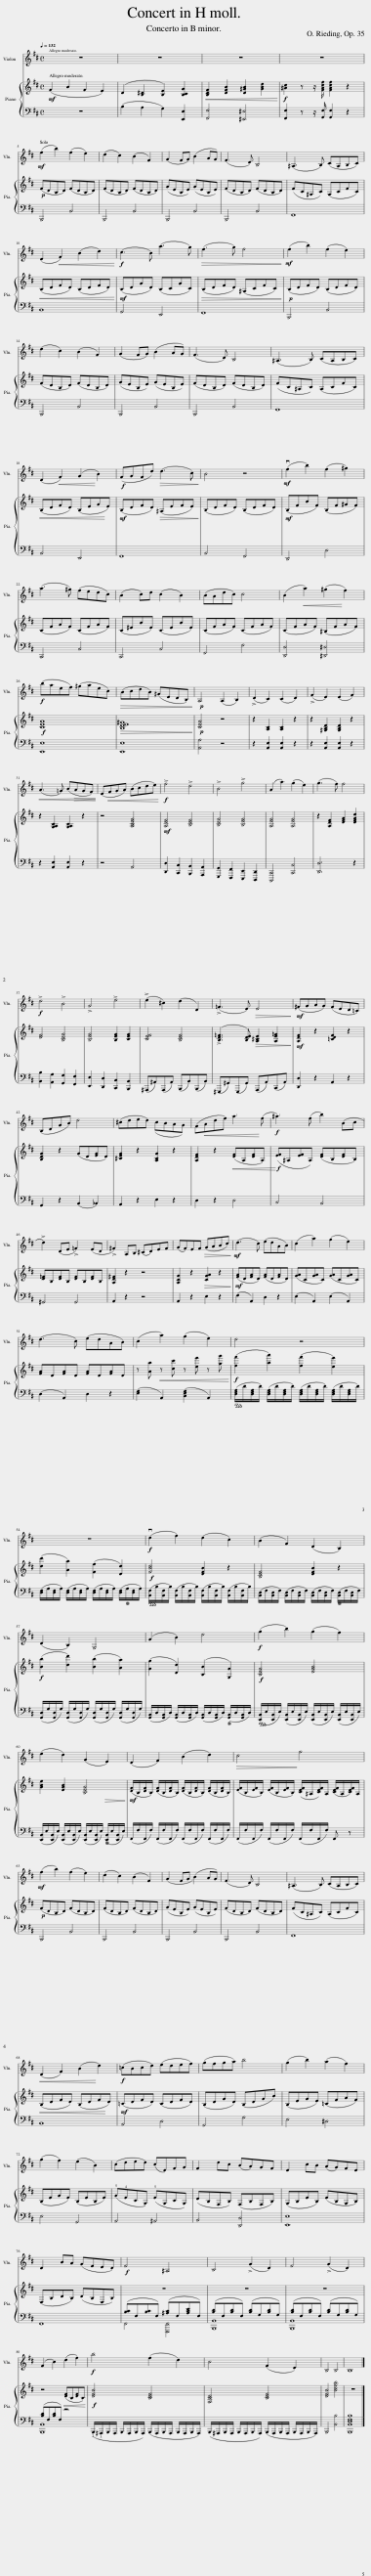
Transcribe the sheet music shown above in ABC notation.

X:1
%%score 1 { 2 | ( 3 4 ) }
L:1/8
Q:1/4=132
M:4/4
I:linebreak $
K:D
V:1 treble
V:2 treble
V:3 bass
V:4 bass
V:1
 z8 | z8 | z8 | z8 |$!mf! (f2 b2) (f2 e2) | %5
 (d2 c2) (B2 F2) | (G2 FG) (B2 AG) | (F3 D) B,4 | (^A,3 B,) (CA,B,C) |$ (D2!<(! F2) (B2 d2)!<)! | %10
!f! (c3 B) (a3 g) |!>(! (f3 g) f4!>)! |!mf! (f2 b2) (f2 e2) |$ (d2 c2) (B2 F2) | (G2 FG) (B2 AG) | %15
 (F3 D) B,4 | (^A,3 B,) (CA,B,C) |$ (D2!<(! F2) (G2!<)! B2) |!f! (FGFd)!>(! (d3 c)!>)! | B4 z4 | %20
!mf! (vf2 b2) (f2 ^g2) |$ (a3 ^g) (fedc) | (B2 c)d (c2 B2) | (BAdc) c4 | (B2!<(! a2) (^g2!<)! f2) |$ %25
!f! (baef) (^gaec) |!>(! (BcdB) (^GEDB,)!>)! |!p! A,4 (A,2 B,2) | (!>!D2 C2) (C2 D2) | (!>!F2 E2) (E2 F2) |$ %30
!<(! (A3 =G) (B!>(!AGF)!<)!!>)! | (E!<(!FGA) (Bcde)!<)! |!f! !>!f4 !>!d4 | !>!B4 !>!g4 | (A2 a2) (g2 e2) | %35
 (g3 f) f4 |$!f! !>!d4 !>!B4 | !>!G4 !>!e4 | (!>!e2 ^c2) (d2 D2) | (!>!=F3 E)!>(! E4!>)! | %40
!mf! (^FGAG) (FED=C) |$ (B,DGB) d4 | (^cded) (cBAG) | (F!<(!Adf) a3!<)! (f |!f! ^a3) (f b2) (Bc |$ %45
 !>!d2) (DE !>!=F2) (ED | !>!^F2) A,B, (^CD)EF | (GF)EF!>(! (GABc)!>)! |!mf! (d3 c) (edAB) | (c2 a2) (g2 e2) |$ %50
 (d3 c) (edAB) | (c2 a2) (g2 e2) | d4 z4 |$ z8 |!f! (vd2 f2) (d2 c2) | %55
 (B2 F2) (D2 B,2) |$ (D2 B,2) G,4 | (G2 B2) d4 |!f! (g2 b2) (g2 f2) |$ (e2 d2) (G2 E2) | %60
 (D2 F2) (B2 d2) |!>(! c4!>)! f4 |$!mf! (f2 b2) (f2 e2) | (d2 c2) (B2 F2) | (G2 FG (B2) AG) | %65
 (F3 D) B,4 | (^A,3 B,) (CA,B,C) |$!<(! (D2 F2) (B2!<)! d2) |!f! (=cBcd) (edef) | (gfga) b4 | %70
 (g2 b2) (a2 f2) |$ (g2 f2) (e2 B2) | (cded) (cE)FG | F2 dc (BA)GF | E2 cB (AG)FE |$ %75
 D2 BA (GFED) |!f! F4 ^A,4 | B,4 (!>!G2 D2) | F4 (!>!G2 D2) |$ (F2 B2) (d2 f2) | %80
!f! b4 (f2 d2) | B4 (F2 D2) | B,4 B,4 | B,8 |] %84
V:2
!mf! (F2 B2 F2 E2) | (D2 [B,^D]2 [B,E]2) [B,CG]2 |!<(! [B,DF]2 [DFB]2 [D^GB]2 [GBd]2!<)! |!f! [^Ac]2 z z/ [FAcf]/ [FAcf]2 z2 |$!p! (FDB,D) (FDB,D) | %5
 (FDB,D) (FDB,D) | (GEB,E) (GEB,E) | (FDB,D) (FDB,D) | (FC^A,C) (A,CFC) |$!<(! (B,DFD) (B,DFD)!<)! | %10
!mf! (B,DGD) (B,CGC) |!>(! (B,DFD) (^A,CFC)!>)! |!p! (B,DFD) (B,DFD) |$ (FDB,D) (FDB,D) | (GEB,E) (GEB,E) | %15
 (FDB,D) (FDB,D) | (FC^A,C) (A,CFC) |$!<(! (B,DFD) (B,EG!<)!E) | (B,DFD)!>(! (^A,EFE)!>)! | (B,DFD) (B,DFD) | %20
 (B,FBF) (B,F^GF) |$ (CFAF) (CFAF) | (C^EBE) (CEBE) | (CFAF) (CFAF) | (CFAF) (^B,FAF) |$ %25
!f! [CEA]8 |!>(! [B,DE^G]8!>)! |!p! [CEA]4 z4 | z2 [A,C]2 [A,C]2 z2 | z2 [^G,B,D]2 [G,B,D]2 z2 |$ %30
 z2 [G,A,C]2 [G,A,C]2 z2 | z4 [A,CEG]4 | [A,DF]4 [B,DF]4 | [B,DG]4 [B,EG]4 | [A,EG]4 [A,EG]4 | %35
 z2 [A,DF]2 [DFA]2 [DFAd]2 |$ [DF]4 [B,DG]4 | [B,EG]4 [B,EG]2 [CEG]2 | [CEF]4 [B,DF]4 | (!>![B,D=F]3 [B,DE])!>(! [A,^CE]2 [A,E=G]2!>)! | %40
 [A,DF]2 z2 [=CDF]2 z2 |$ [B,DG]2 z2 (GD[EG]D) | [^CEG]2 z2 [A,CG]2 z2 | [A,DF]2 z2 ([DF]A,[DF]A,) | ([EF]^A,[EF]A,) ([DF]B,[DF]B,) |$ %45
 [D=F]B,[DF]B, [DF]B,[DF]B, | [A,D^F]2 z2 z4 | [A,CG]2 z2!>(! [CGA]2 z2!>)! |!mf! ([FA]D[FA]D) ([FA]D[FA]D) | ([GA]C[GA]C) ([GA]C[GA]C) |$ %50
 [FA]D[FA]D [FA]D[FA]D | z [Aa]!<(! z [cc'] z [ee'] z [gg']!<)! |!f! ([ff']2 [aa']2) ([ff']2 [ee']2) |$ ([dd']2 [Aa]2) ([Ff]2 [Dd]2) |!f! [FBd]4 [DFB]2 z2 | %55
 [B,DF]4 [DFB]2 z2 |$!f! ([Bb]2 [dd']2) ([Bb]2 [Aa]2) | ([Gg]2 [Dd]2) ([B,B]2 [G,G]2) | [B,EG]4 [EGB]4 |$ [GBe]2 [EGB]2 [B,EG]4 | %60
 ([DF]/B,/[DF]/B,/) ([DF]/B,/[DF]/B,/) ([DF]/B,/[DF]/B,/) ([DF]/B,/[DF]/B,/) | ([EF]/B,/[EF]/B,/) ([EF]/B,/[EF]/B,/) ([CEF]/^A,/[CEF]/)A,/ ([CEF]/A,/[CEF]/)A,/ |$!p! (FDB,D) (FDB,D) | (FDB,D) (FDB,D) | (GEB,E) (GEB,E) | %65
 (FDB,D) (FDB,D) | (FC^A,C) (A,CFC) |$!<(! (B,DFD) (B,DF!<)!D) |!mf! (=CDFD) (CDFD) | (B,DGD) (B,DGB) | %70
 (B,EGE) (=CFAF) |$ (B,EGE) (B,EB,E) | (!5!G!4!ECG,) (!5!EG,CG,) | (DB,F,B,) (F,B,F,B,) | (G,B,EB,) (EB,G,B,) |$ %75
 (F,B,DB,) (DB,F,B,) | z8 | z8 | z8 |$ z4!<(! ([DF]B,[DF]B,)!<)! | %80
!f! [DFB]4 [B,DF]4 | [F,B,D]4 [B,DF]4 | [DFB]4 [Bdfb]4 | z8 |] %84
V:3
 z8 | (B,2 A,2 G,2) [E,,E,]2 | [F,,F,]4 [^E,,^E,]4 | [F,,F,]2 z z/ [G,,F,]/ [G,,F,]2 z2 |$ B,,,4 B,,4 | %5
 B,,,4 B,,4 | B,,,4 B,,4 | B,,,4 B,,4 | F,,8 |$ B,,8 | %10
 G,,4 E,,4 | F,,8 | B,,,4 B,,4 |$ B,,,4 B,,4 | B,,,4 B,,4 | %15
 B,,,4 B,,4 | F,,8 |$ B,,4 E,,4 |!mf! F,,8 | B,,4 F,,4 | %20
!mf! D,,4 D,4 |$ C,,4 C,4 | C,,4 C,4 | F,,4 F,4 | [D,,D,]4 [^D,,^D,]4 |$ %25
 [E,,E,]8 | [E,,E,]8 | [A,,A,]4 z4 | z2 [A,,E,]2 [A,,E,]2 z2 | z2 [A,,E,]2 [A,,E,]2 z2 |$ %30
 z2 [A,,E,]2 [A,,E,]2 z2 | z4 A,,4 |!mf! [D,,D,]2 [C,,C,]2 [B,,,B,,]2 [A,,,A,,]2 | [G,,,G,,]2 [F,,,F,,]2 [E,,,E,,]2 [D,,,D,,]2 | [C,,,C,,]4 [C,,C,]4 | %35
 [D,,D,]6 z2 |$ [B,,B,]2 [A,,A,]2 [G,,G,]2 [F,,F,]2 | [E,,E,]2 [D,,D,]2 [C,,C,]2 [B,,,B,,]2 | (^A,,,^A,,)(A,,,A,,) (B,,,B,,)(B,,,B,,) | (^G,,,^G,,)(G,,,G,,) (A,,,A,,)(C,,A,,) | %40
!mf! [D,,D,]2 z2 A,,2 z2 |$ G,,2 z2 (B,,2 _B,,2) | A,,2 z2 E,2 z2 | D,2 z2!<(! D,4!<)! |!f! C,4 B,,4 |$ %45
 ^G,,4 G,,4 | A,,2 z2 z4 | A,,2 z2 E,2 z2 | (F,2 A,,2) D,2 z2 | (E,2 A,,2) (E,2 A,,2) |$ %50
 (D,2 A,,2) D,2 z2 | ([E,G,]2 A,,2) ([C,E,G,]2 A,,2) |!ped! ([D,F,A,]/D/[D,F,A,]/D/) ([D,F,A,]/D/[D,F,A,]/D/) ([D,F,A,]/D/[D,F,A,]/D/) ([D,F,A,]/D/[D,F,A,]/D/) |$ ([D,F,]/A,/[D,F,]/A,/) ([D,F,]/A,/[D,F,]/A,/) ([D,F,]/A,/[D,F,]/A,/) ([D,F,]/!ped-up!A,/[D,F,]/A,/) |!ped! ([B,,F,]/B,/[B,,F,]/B,/) ([B,,F,]/B,/[B,,F,]/B,/) ([B,,F,]/B,/[B,,F,]/B,/) ([B,,F,]/B,/[B,,F,]/B,/) | %55
 ([B,,D,]/F,/[B,,D,]/F,/) ([B,,D,]/F,/[B,,D,]/F,/) ([B,,D,]/F,/[B,,D,]/F,/)!ped-up! ([B,,D,]/F,/[B,,D,]/F,/) |$ ([G,,D,]/G,/[G,,D,]/G,/) ([G,,D,]/G,/[G,,D,]/G,/) ([G,,D,]/G,/[G,,D,]/G,/) ([G,,D,]/G,/[G,,D,]/G,/) | ([G,,B,,]/D,/[G,,B,,]/D,/) ([G,,B,,]/D,/[G,,B,,]/D,/) ([G,,B,,]/D,/[G,,B,,]/D,/) ([G,,B,,]/D,/[G,,B,,]/D,/) |!f!!ped! ([E,,B,,]/E,/[E,,B,,]/E,/) ([E,,B,,]/E,/[E,,B,,]/E,/) ([E,,B,,]/E,/[E,,B,,]/E,/)!ped-up! ([E,,B,,]/E,/[E,,B,,]/E,/) |$ ([E,,B,,]/E,/[E,,B,,]/E,/) ([E,,B,,]/E,/[E,,B,,]/E,/) ([E,,B,,]/E,/[E,,B,,]/E,/)!>(! ([E,,B,,]/E,/[E,,B,,]/E,/)!>)! | %60
!mf! (F,,/F,/F,,/F,/) (F,,/F,/F,,/F,/) (F,,/F,/F,,/F,/) (F,,/F,/F,,/F,/) | (F,,/F,/F,,/F,/) (F,,/F,/F,,/F,/) (F,,/F,/F,,/F,/) F,, z |$ B,,,4 B,,4 | B,,,4 B,,4 | B,,,4 B,,4 | %65
 B,,,4 B,,4 | F,,8 |$ B,,8 | A,,4 D,4 | G,,4 G,4 | %70
 E,4 ^D,4 |$ E,4 G,,4 | A,,4 ^A,,4 | B,,4 [D,,D,]4 | [E,,E,]8 |$ %75
 F,,8 | ([B,C]F,[B,C]F,) ([^A,C]F,[A,CE]F,) | ([B,D]F,[B,D]F,) ([B,D]G,[B,D]G,) | ([B,D]F,[B,D]F,) ([B,D]G,[B,D]G,) |$ ([B,D]F,[B,D]F,) z4 | %80
 (!2!B,,,/!3!^A,,,/B,,,/A,,,/ B,,,/A,,,/B,,,/A,,,/) (B,,,/A,,,/B,,,/A,,,/ B,,,/A,,,/B,,,/A,,,/) | (B,,,/^A,,,/B,,,/A,,,/ B,,,/A,,,/B,,,/A,,,/) (B,,,/A,,,/B,,,/A,,,/ B,,,/A,,,/B,,,/A,,,/) | B,,,4 [B,,B,]4 | [B,,,B,,D,F,B,]8 |] %84
V:4
 x8 | x8 | x8 | x8 |$ x8 | %5
 x8 | x8 | x8 | x8 |$ x8 | %10
 x8 | x8 | x8 |$ x8 | x8 | %15
 x8 | x8 |$ x8 | x8 | x8 | %20
 x8 |$ x8 | x8 | x8 | x8 |$ %25
 x8 | x8 | x8 | x8 | x8 |$ %30
 x8 | x8 | x8 | x8 | x8 | %35
 x8 |$ x8 | x8 | x8 | x8 | %40
 x8 |$ x8 | x8 | x8 | x8 |$ %45
 x8 | x8 | x8 | x8 | x8 |$ %50
 x8 | x8 | x8 |$ x8 | x8 | %55
 x8 |$ x8 | x8 | x8 |$ x8 | %60
 x8 | x8 |$ x8 | x8 | x8 | %65
 x8 | x8 |$ x8 | x8 | x8 | %70
 x8 |$ x8 | x8 | x8 | x8 |$ %75
 x8 | F,,4 [F,,,F,,]4 | [B,,,B,,]8 | [B,,,B,,]8 |$ [B,,,B,,]8 | %80
 x8 | x8 | x8 | x8 |] %84
